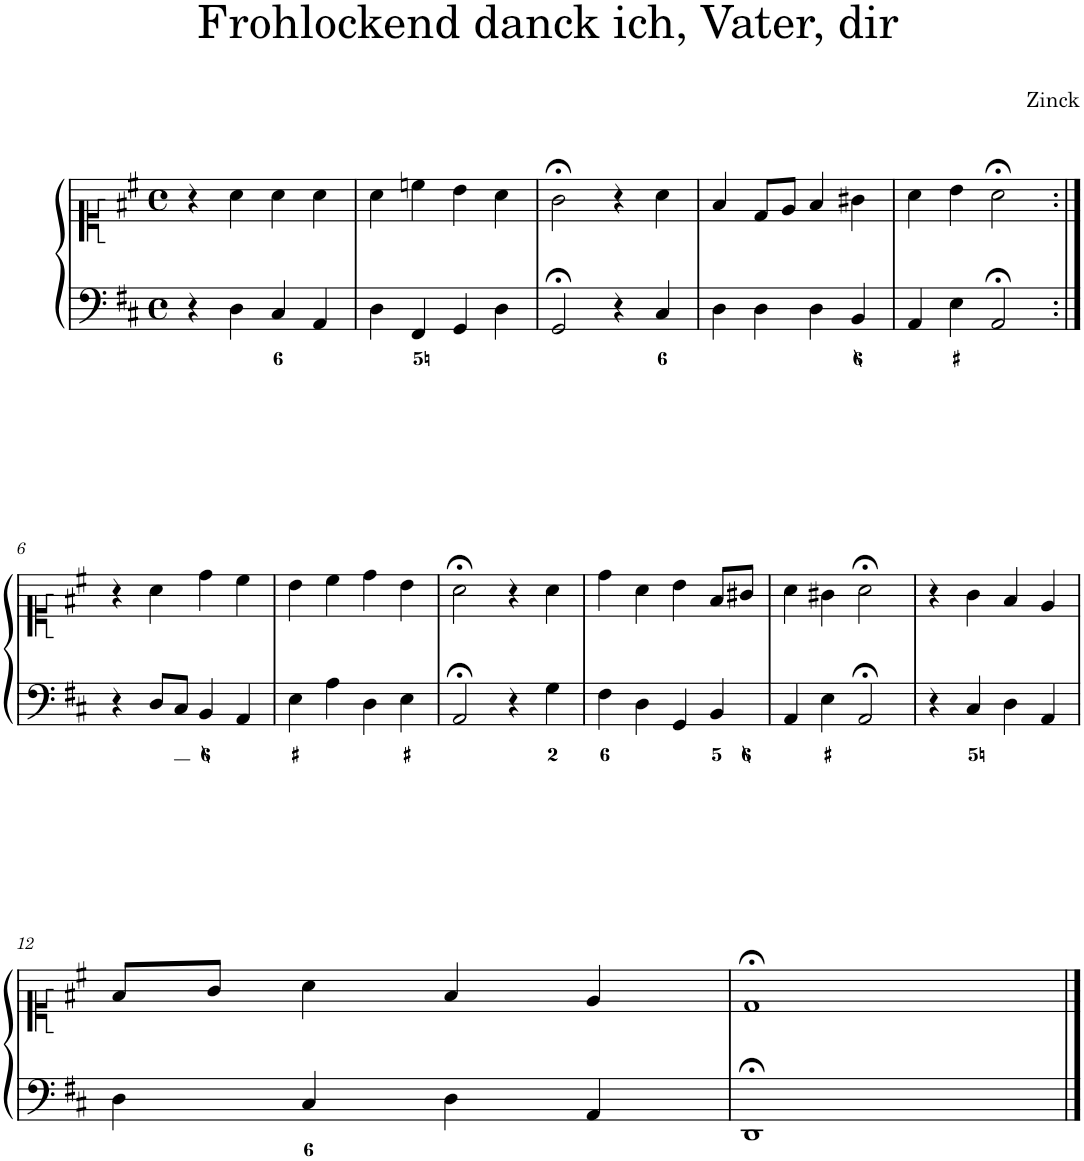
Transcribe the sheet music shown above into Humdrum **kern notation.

**kern	**kern
*part1	*part1
*staff2	*staff1
*I"Piano	*
*I'Pno.	*
*clefF4	*clefC1
*k[f#c#]	*k[f#c#]
*M4/4	*M4/4
*met(c)	*met(c)
=1	=1
4r	4r
4D\	4a\
4C#/	4a\
4AA/	4a\
=2	=2
4D\	4a\
4FF#/	4ccn\
4GG/	4b\
4D\	4a\
=3	=3
2GG;</	2g;<\
4r	4r
4C#/	4a\
=4	=4
4D\	4f#/
4D\	8d/L
.	8e/J
4D\	4f#/
4BB/	4g#X\
=5	=5
4AA/	4a\
4E\	4b\
2AA;</	2a;<\
!!LO:LB:g=z
=6:|!	=6:|!
4r	4r
8D/L	4a\
8C#/J	.
4BB/	4dd\
4AA/	4cc#\
=7	=7
4E\	4b\
4A\	4cc#\
4D\	4dd\
4E\	4b\
=8	=8
2AA;</	2a;<\
4r	4r
4G\	4a\
=9	=9
4F#\	4dd\
4D\	4a\
4GG/	4b\
4BB/	8f#/L
.	8g#X/J
=10	=10
4AA/	4a\
4E\	4g#X\
2AA;</	2a;<\
=11	=11
4r	4r
4C#/	4g\
4D\	4f#/
4AA/	4e/
!!LO:LB:g=z
=12	=12
4D\	8f#/L
.	8g/J
4C#/	4a\
4D\	4f#/
4AA/	4e/
=13	=13
1DD;<	1d;<
==	==
*-	*-
